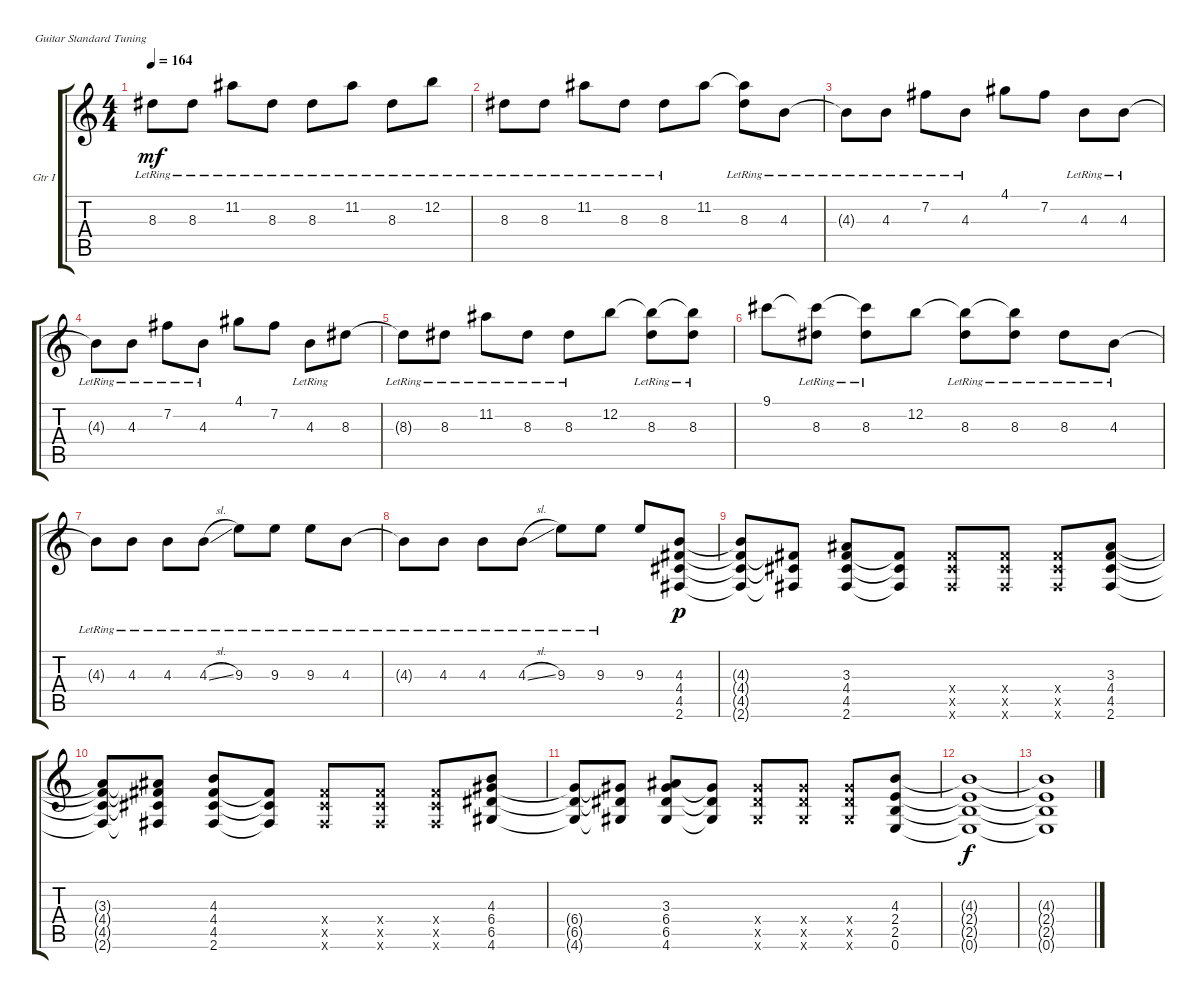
\defaultSystemsLayout 4
\bracketExtendMode groupsimilarinstruments
\firstSystemTrackNameOrientation horizontal
\otherSystemsTrackNameOrientation horizontal
\track ("Guitar I" "Gtr I") {instrument distortionguitar}
\staff {score tabs}
\tuning (E4 B3 G3 D3 A2 E2)
\ts (4 4)
\tempo 164
\clef g2
\ks c
8.3{lr t}.8{dy mf} 8.3{lr}.8 11.2{lr}.8 8.3{lr}.8 8.3{lr}.8 11.2{lr}.8 8.3{lr}.8 12.2{lr}.8 |
8.3{lr}.8 8.3{lr}.8 11.2{lr}.8 8.3{lr}.8 8.3{lr}.8 11.2.8 (8.3{lr} 11.2{t}).8 4.3{lr}.8 |
4.3{lr t}.8 4.3{lr}.8 7.2{lr}.8 4.3{lr}.8 4.1.8 7.2.8 4.3{lr}.8 4.3{lr}.8 |
4.3{lr t}.8 4.3{lr}.8 7.2{lr}.8 4.3{lr}.8 4.1.8 7.2.8 4.3{lr}.8 8.3.8 |
8.3{lr t}.8 8.3{lr}.8 11.2{lr}.8 8.3{lr}.8 8.3{lr}.8 12.2.8 (8.3{lr} 12.2{t}).8 (8.3{lr} 12.2{t}).8 |
9.1.8 (8.3{lr} 9.1{t}).8 (8.3{lr} 9.1{t}).8 12.2.8 (8.3{lr} 12.2{t}).8 (8.3{lr} 12.2{t}).8 8.3{lr}.8 4.3{lr}.8 |
4.3{lr t}.8 4.3{lr}.8 4.3{lr}.8 4.3{sl lr}.8 9.3{lr}.8 9.3{lr}.8 9.3{lr}.8 4.3{lr}.8 |
4.3{lr t}.8 4.3{lr}.8 4.3{lr}.8 4.3{sl lr}.8 9.3{lr}.8 9.3{lr}.8 9.3.8 (2.6 4.5 4.4 4.3).8{dy p} |
(4.4{t} 4.5{t} 2.6{t} 4.3{t}).8 (2.6{t} 4.5{t} 4.4{t}).8 (4.4 4.5 2.6 3.3).8 (2.6{t} 4.5{t} 4.4{t}).8 (4.4{x} 4.5{x} 2.6{x}).8 (4.4{x} 4.5{x} 2.6{x}).8 (4.4{x} 4.5{x} 2.6{x}).8 (4.4 4.5 2.6 3.3).8 |
(2.6{t} 4.5{t} 4.4{t} 3.3{t}).8 (2.6{t} 4.5{t} 4.4{t} 3.3{t}).8 (4.4 4.5 2.6 4.3).8 (2.6{t} 4.5{t} 4.4{t}).8 (4.4{x} 4.5{x} 2.6{x}).8 (4.4{x} 4.5{x} 2.6{x}).8 (4.4{x} 4.5{x} 2.6{x}).8 (6.4 6.5 4.6 4.3).8 |
(4.6{t} 6.5{t} 6.4{t}).8 (6.4{t} 6.5{t} 4.6{t}).8 (4.6 6.5 6.4 3.3).8 (4.6{t} 6.5{t} 6.4{t}).8 (4.6{x} 6.5{x} 6.4{x}).8 (4.6{x} 6.5{x} 6.4{x}).8 (4.6{x} 6.5{x} 6.4{x}).8 (0.6 2.5 2.4 4.3).8 |
(0.6{t} 2.5{t} 2.4{t} 4.3{t}).1{dy f} |
(0.6{t} 2.5{t} 2.4{t} 4.3{t}).1
